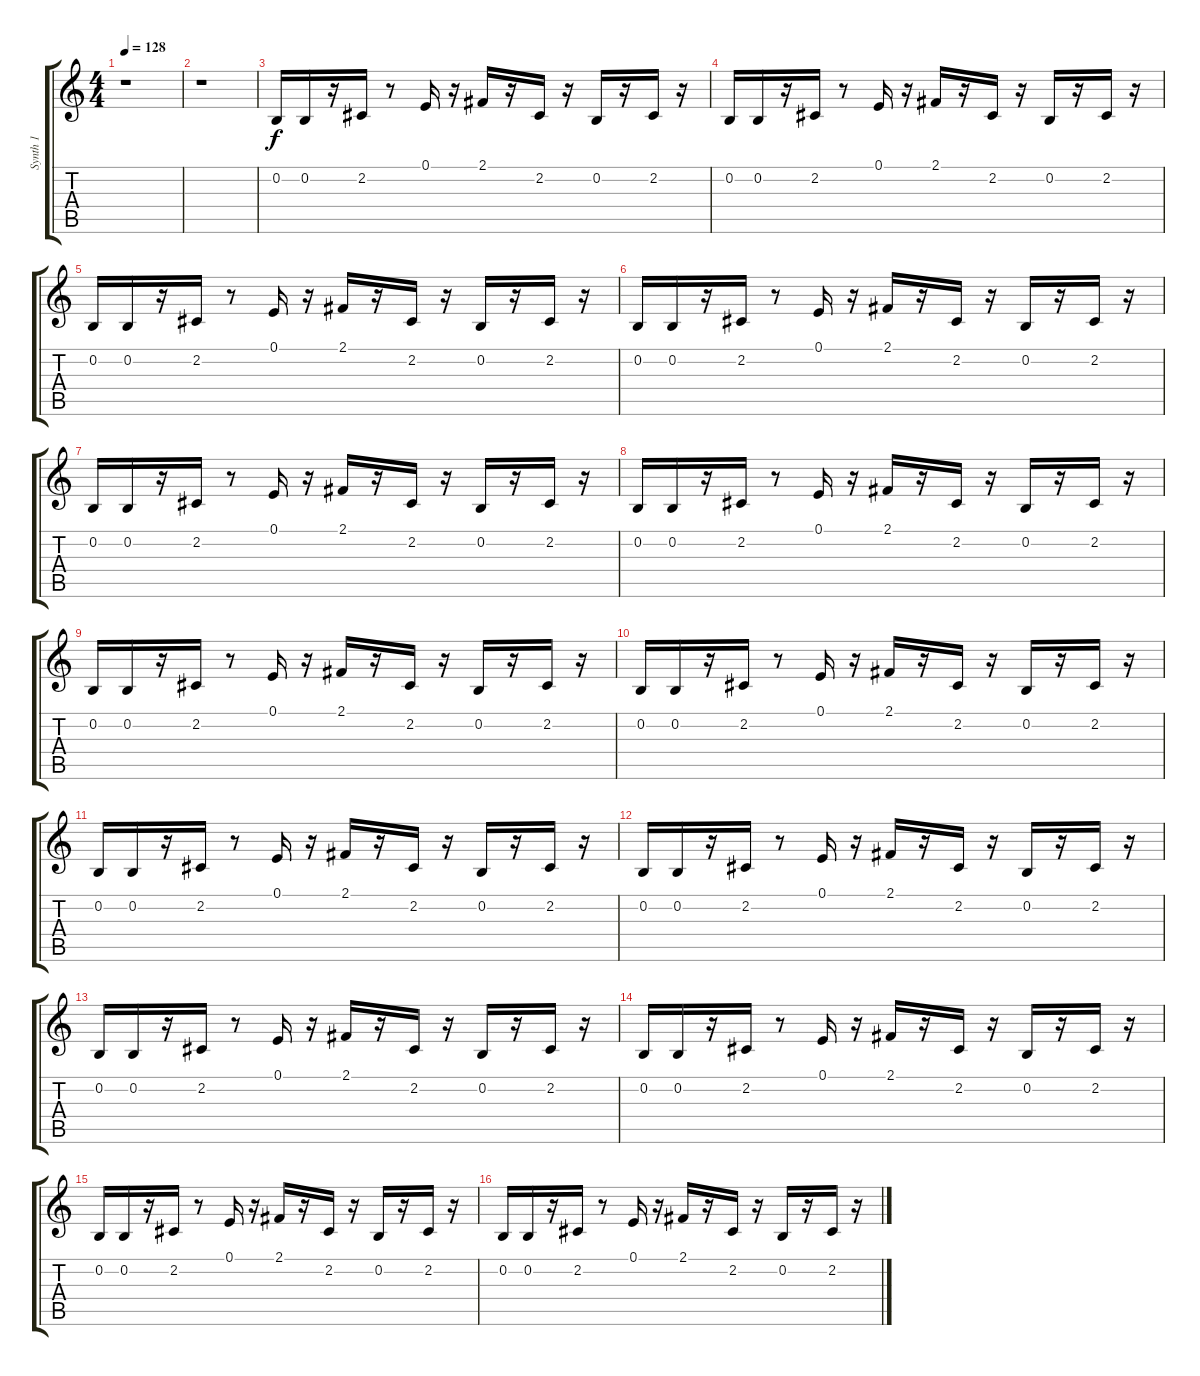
\track ("Synth 1" "Synth 1") {instrument lead2sawtooth}
\staff {score tabs}
\tuning (E4 B3 G3 D3 A2 E2) {hide}
\ts (4 4)
\tempo 128
\clef g2
\ks c
r.1{dy f} |
r.1 |
0.2.16{volume 9} 0.2.16 r.16 2.2.16 r.8 0.1.16 r.16 2.1.16 r.16 2.2.16 r.16 0.2.16 r.16 2.2.16 r.16 |
0.2.16 0.2.16 r.16 2.2.16 r.8 0.1.16 r.16 2.1.16 r.16 2.2.16 r.16 0.2.16 r.16 2.2.16 r.16 |
0.2.16 0.2.16 r.16 2.2.16 r.8 0.1.16 r.16 2.1.16 r.16 2.2.16 r.16 0.2.16 r.16 2.2.16 r.16 |
0.2.16 0.2.16 r.16 2.2.16 r.8 0.1.16 r.16 2.1.16 r.16 2.2.16 r.16 0.2.16 r.16 2.2.16 r.16 |
0.2.16 0.2.16 r.16 2.2.16 r.8 0.1.16 r.16 2.1.16 r.16 2.2.16 r.16 0.2.16 r.16 2.2.16 r.16 |
0.2.16 0.2.16 r.16 2.2.16 r.8 0.1.16 r.16 2.1.16 r.16 2.2.16 r.16 0.2.16 r.16 2.2.16 r.16 |
0.2.16 0.2.16 r.16 2.2.16 r.8 0.1.16 r.16 2.1.16 r.16 2.2.16 r.16 0.2.16 r.16 2.2.16 r.16 |
0.2.16 0.2.16 r.16 2.2.16 r.8 0.1.16 r.16 2.1.16 r.16 2.2.16 r.16 0.2.16 r.16 2.2.16 r.16 |
0.2.16{volume 9} 0.2.16 r.16 2.2.16 r.8 0.1.16 r.16 2.1.16 r.16 2.2.16 r.16 0.2.16 r.16 2.2.16 r.16 |
0.2.16 0.2.16 r.16 2.2.16 r.8 0.1.16 r.16 2.1.16 r.16 2.2.16 r.16 0.2.16 r.16 2.2.16 r.16 |
0.2.16 0.2.16 r.16 2.2.16 r.8 0.1.16 r.16 2.1.16 r.16 2.2.16 r.16 0.2.16 r.16 2.2.16 r.16 |
0.2.16 0.2.16 r.16 2.2.16 r.8 0.1.16 r.16 2.1.16 r.16 2.2.16 r.16 0.2.16 r.16 2.2.16 r.16 |
0.2.16 0.2.16 r.16 2.2.16 r.8 0.1.16 r.16 2.1.16 r.16 2.2.16 r.16 0.2.16 r.16 2.2.16 r.16 |
0.2.16 0.2.16 r.16 2.2.16 r.8 0.1.16 r.16 2.1.16 r.16 2.2.16 r.16 0.2.16 r.16 2.2.16 r.16
